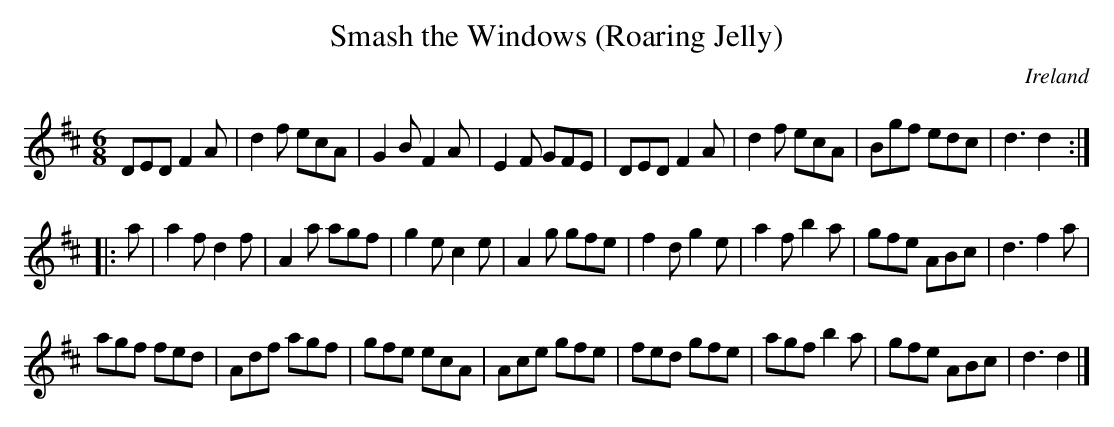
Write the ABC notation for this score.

X:1
T:Smash the Windows (Roaring Jelly)
O:Ireland
M:6/8
K:D
DED F2A|d2f ecA|G2B F2A|E2F GFE|\
DED F2A|d2f ecA|Bgf edc|d3 d2::
a|\
a2f d2f|A2a agf|g2e c2e|A2g gfe|\
f2d g2e|a2f b2a|gfe ABc|d3 f2a|
agf fed|Adf agf|gfe ecA|Ace gfe|\
fed gfe|agf b2a|gfe ABc|d3 d2|]
